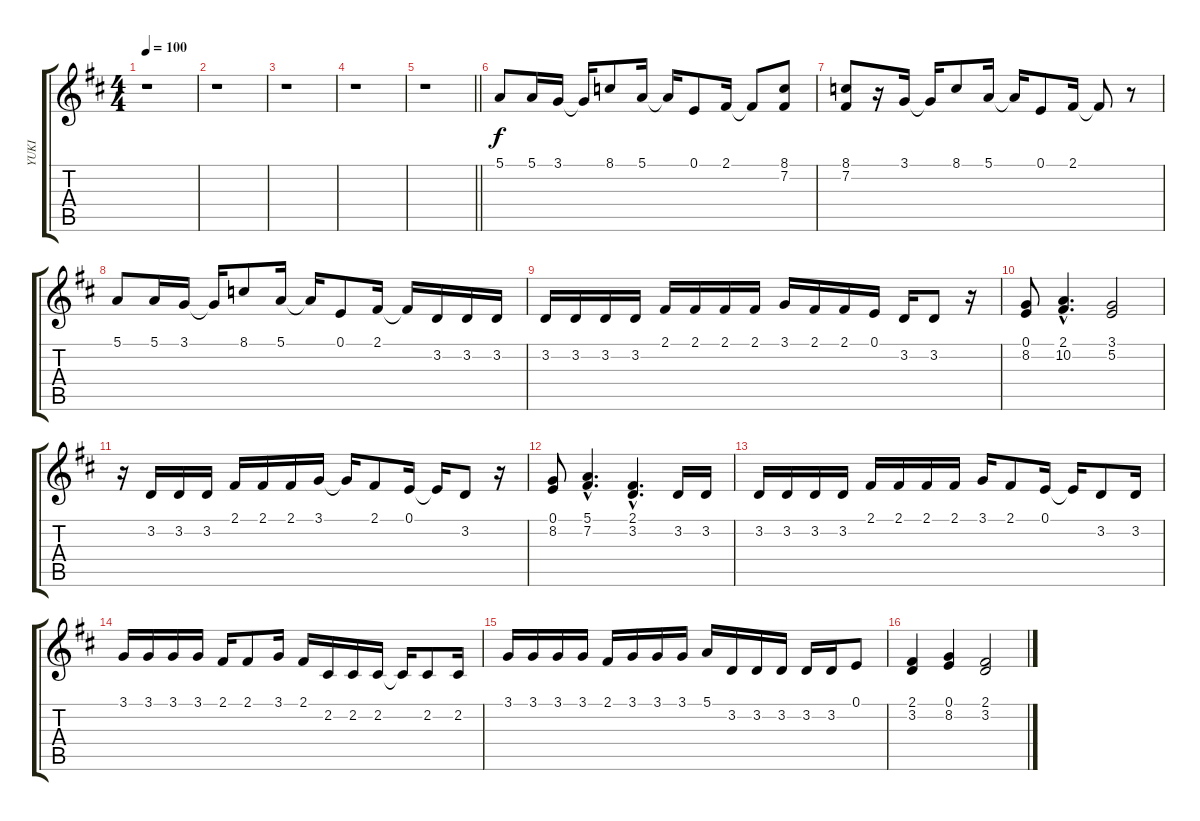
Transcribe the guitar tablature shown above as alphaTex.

\track ("YUKI" "YUKI") {instrument sopranosax}
\staff {score tabs}
\tuning (E4 B3 G3 D3 A2 E2) {hide}
\ts (4 4)
\tempo 100
\clef g2
\ks d
r.1{dy f instrument sopranosax} |
r.1 |
r.1 |
r.1 |
\barLineRight lightlight
r.1 |
5.1.8 5.1.16 3.1.16 3.1{t}.16 8.1.8 5.1.16 5.1{t}.16 0.1.8 2.1.16 2.1{t}.8 (8.1 7.2).8 |
(8.1 7.2).8 r.16 3.1.16 3.1{t}.16 8.1.8 5.1.16 5.1{t}.16 0.1.8 2.1.16 2.1{t}.8 r.8 |
5.1.8 5.1.16 3.1.16 3.1{t}.16 8.1.8 5.1.16 5.1{t}.16 0.1.8 2.1.16 2.1{t}.16 3.2.16 3.2.16 3.2.16 |
3.2.16 3.2.16 3.2.16 3.2.16 2.1.16 2.1.16 2.1.16 2.1.16 3.1.16 2.1.16 2.1.16 0.1.16 3.2.16 3.2.8 r.16 |
(0.1 8.2).8 (2.1{hac} 10.2{hac}).4{d} (3.1 5.2).2 |
r.16 3.2.16 3.2.16 3.2.16 2.1.16 2.1.16 2.1.16 3.1.16 3.1{t}.16 2.1.8 0.1.16 0.1{t}.16 3.2.8 r.16 |
(0.1 8.2).8 (5.1{hac} 7.2{hac}).4{d} (2.1{hac} 3.2{hac}).4{d} 3.2.16 3.2.16 |
3.2.16 3.2.16 3.2.16 3.2.16 2.1.16 2.1.16 2.1.16 2.1.16 3.1.16 2.1.8 0.1.16 0.1{t}.16 3.2.8 3.2.16 |
3.1.16 3.1.16 3.1.16 3.1.16 2.1.16 2.1.8 3.1.16 2.1.16 2.2.16 2.2.16 2.2.16 2.2{t}.16 2.2.8 2.2.16 |
3.1.16 3.1.16 3.1.16 3.1.16 2.1.16 3.1.16 3.1.16 3.1.16 5.1.16 3.2.16 3.2.16 3.2.16 3.2.16 3.2.16 0.1.8 |
(2.1 3.2).4 (0.1 8.2).4 (2.1 3.2).2
